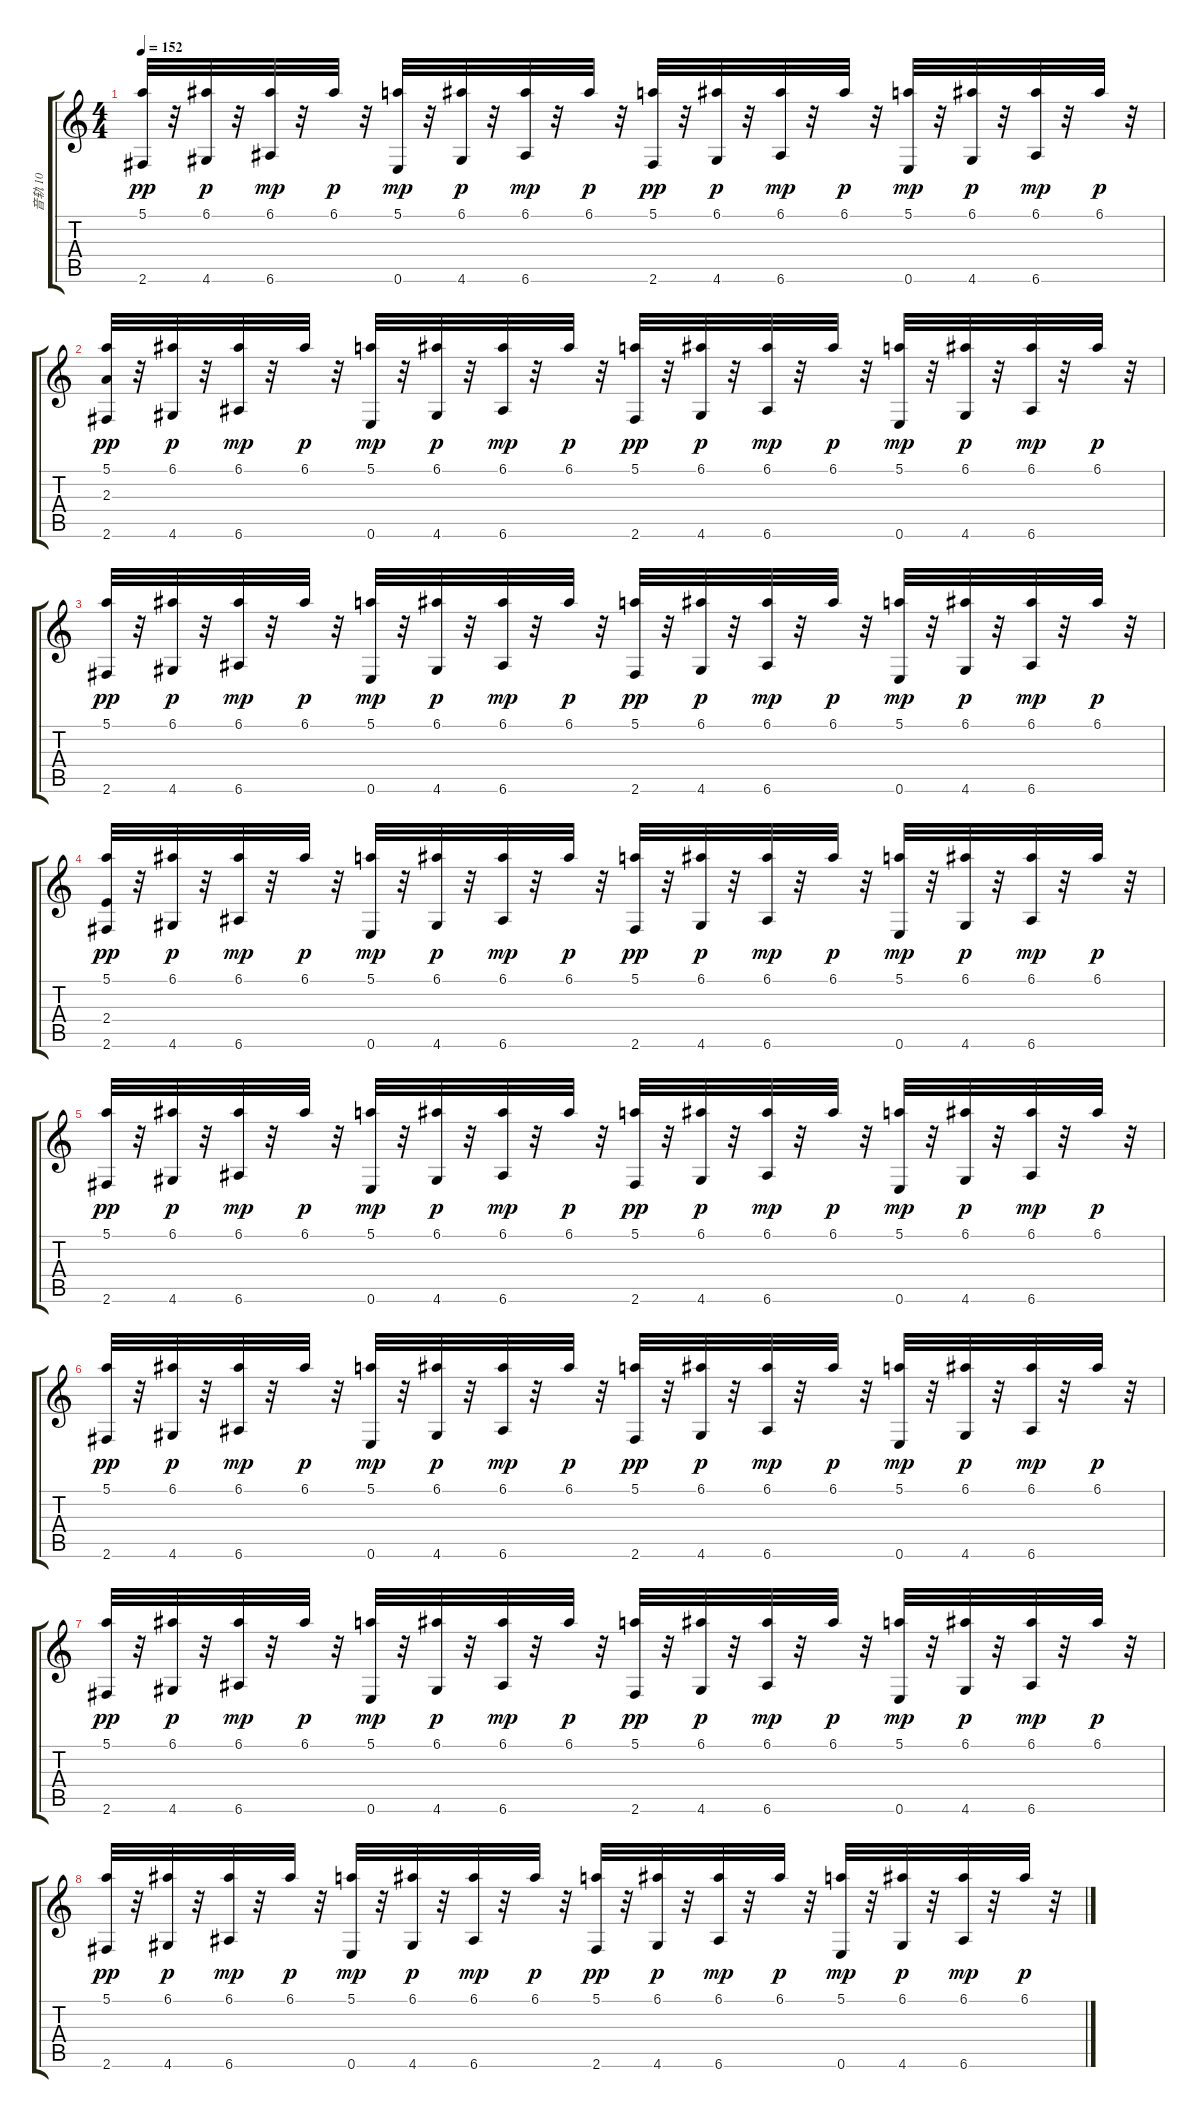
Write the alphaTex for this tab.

\track ("音轨 10" "音轨 10") {instrument acousticguitarsteel}
\staff {score tabs}
\tuning (E4 B3 G3 D3 A2 E2) {hide}
\ts (4 4)
\tempo 152
\clef g2
\ks c
(5.1 2.6).32{dy pp} r.32 (6.1 4.6).32{dy p} r.32 (6.1 6.6).32{dy mp} r.32 6.1.32{dy p} r.32 (5.1 0.6).32{dy mp} r.32 (6.1 4.6).32{dy p} r.32 (6.1 6.6).32{dy mp} r.32 6.1.32{dy p} r.32 (5.1 2.6).32{dy pp} r.32 (6.1 4.6).32{dy p} r.32 (6.1 6.6).32{dy mp} r.32 6.1.32{dy p} r.32 (5.1 0.6).32{dy mp} r.32 (6.1 4.6).32{dy p} r.32 (6.1 6.6).32{dy mp} r.32 6.1.32{dy p} r.32 |
(5.1 2.3 2.6).32{dy pp} r.32 (6.1 4.6).32{dy p} r.32 (6.1 6.6).32{dy mp} r.32 6.1.32{dy p} r.32 (5.1 0.6).32{dy mp} r.32 (6.1 4.6).32{dy p} r.32 (6.1 6.6).32{dy mp} r.32 6.1.32{dy p} r.32 (5.1 2.6).32{dy pp} r.32 (6.1 4.6).32{dy p} r.32 (6.1 6.6).32{dy mp} r.32 6.1.32{dy p} r.32 (5.1 0.6).32{dy mp} r.32 (6.1 4.6).32{dy p} r.32 (6.1 6.6).32{dy mp} r.32 6.1.32{dy p} r.32 |
(5.1 2.6).32{dy pp} r.32 (6.1 4.6).32{dy p} r.32 (6.1 6.6).32{dy mp} r.32 6.1.32{dy p} r.32 (5.1 0.6).32{dy mp} r.32 (6.1 4.6).32{dy p} r.32 (6.1 6.6).32{dy mp} r.32 6.1.32{dy p} r.32 (5.1 2.6).32{dy pp} r.32 (6.1 4.6).32{dy p} r.32 (6.1 6.6).32{dy mp} r.32 6.1.32{dy p} r.32 (5.1 0.6).32{dy mp} r.32 (6.1 4.6).32{dy p} r.32 (6.1 6.6).32{dy mp} r.32 6.1.32{dy p} r.32 |
(5.1 2.4 2.6).32{dy pp} r.32 (6.1 4.6).32{dy p} r.32 (6.1 6.6).32{dy mp} r.32 6.1.32{dy p} r.32 (5.1 0.6).32{dy mp} r.32 (6.1 4.6).32{dy p} r.32 (6.1 6.6).32{dy mp} r.32 6.1.32{dy p} r.32 (5.1 2.6).32{dy pp} r.32 (6.1 4.6).32{dy p} r.32 (6.1 6.6).32{dy mp} r.32 6.1.32{dy p} r.32 (5.1 0.6).32{dy mp} r.32 (6.1 4.6).32{dy p} r.32 (6.1 6.6).32{dy mp} r.32 6.1.32{dy p} r.32 |
(5.1 2.6).32{dy pp} r.32 (6.1 4.6).32{dy p} r.32 (6.1 6.6).32{dy mp} r.32 6.1.32{dy p} r.32 (5.1 0.6).32{dy mp} r.32 (6.1 4.6).32{dy p} r.32 (6.1 6.6).32{dy mp} r.32 6.1.32{dy p} r.32 (5.1 2.6).32{dy pp} r.32 (6.1 4.6).32{dy p} r.32 (6.1 6.6).32{dy mp} r.32 6.1.32{dy p} r.32 (5.1 0.6).32{dy mp} r.32 (6.1 4.6).32{dy p} r.32 (6.1 6.6).32{dy mp} r.32 6.1.32{dy p} r.32 |
(5.1 2.6).32{dy pp} r.32 (6.1 4.6).32{dy p} r.32 (6.1 6.6).32{dy mp} r.32 6.1.32{dy p} r.32 (5.1 0.6).32{dy mp} r.32 (6.1 4.6).32{dy p} r.32 (6.1 6.6).32{dy mp} r.32 6.1.32{dy p} r.32 (5.1 2.6).32{dy pp} r.32 (6.1 4.6).32{dy p} r.32 (6.1 6.6).32{dy mp} r.32 6.1.32{dy p} r.32 (5.1 0.6).32{dy mp} r.32 (6.1 4.6).32{dy p} r.32 (6.1 6.6).32{dy mp} r.32 6.1.32{dy p} r.32 |
(5.1 2.6).32{dy pp} r.32 (6.1 4.6).32{dy p} r.32 (6.1 6.6).32{dy mp} r.32 6.1.32{dy p} r.32 (5.1 0.6).32{dy mp} r.32 (6.1 4.6).32{dy p} r.32 (6.1 6.6).32{dy mp} r.32 6.1.32{dy p} r.32 (5.1 2.6).32{dy pp} r.32 (6.1 4.6).32{dy p} r.32 (6.1 6.6).32{dy mp} r.32 6.1.32{dy p} r.32 (5.1 0.6).32{dy mp} r.32 (6.1 4.6).32{dy p} r.32 (6.1 6.6).32{dy mp} r.32 6.1.32{dy p} r.32 |
(5.1 2.6).32{dy pp} r.32 (6.1 4.6).32{dy p} r.32 (6.1 6.6).32{dy mp} r.32 6.1.32{dy p} r.32 (5.1 0.6).32{dy mp} r.32 (6.1 4.6).32{dy p} r.32 (6.1 6.6).32{dy mp} r.32 6.1.32{dy p} r.32 (5.1 2.6).32{dy pp} r.32 (6.1 4.6).32{dy p} r.32 (6.1 6.6).32{dy mp} r.32 6.1.32{dy p} r.32 (5.1 0.6).32{dy mp} r.32 (6.1 4.6).32{dy p} r.32 (6.1 6.6).32{dy mp} r.32 6.1.32{dy p} r.32
